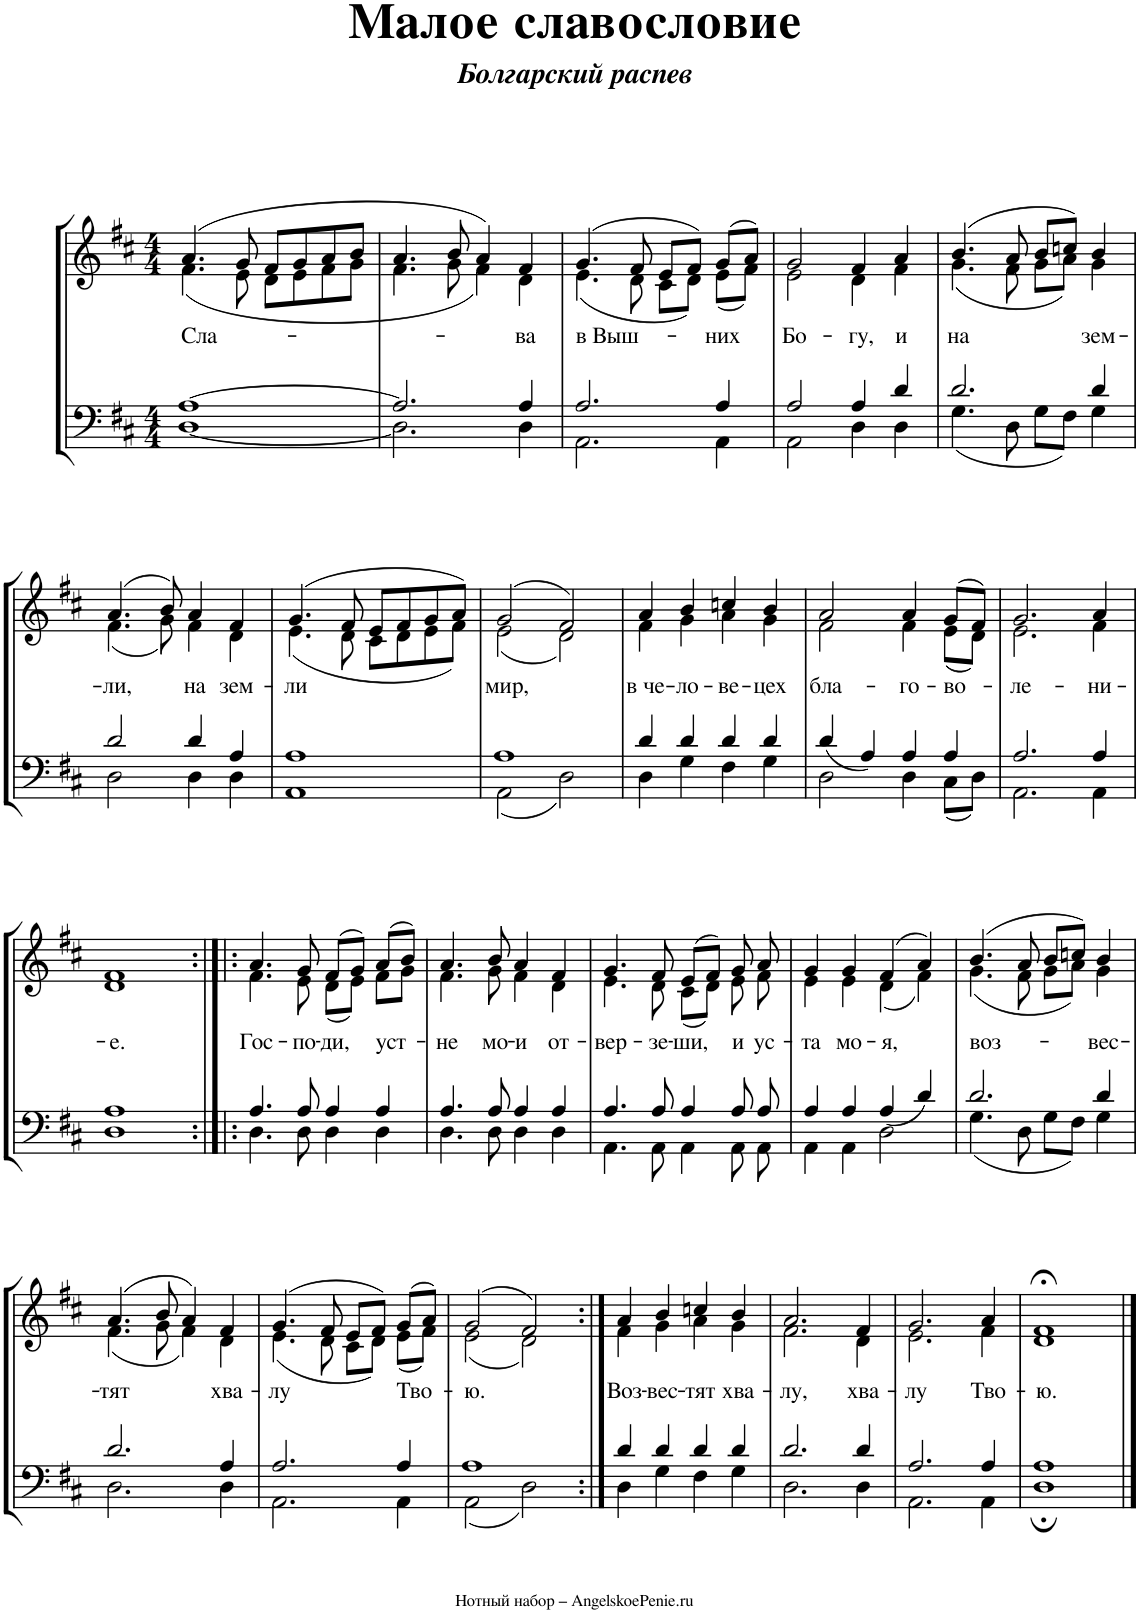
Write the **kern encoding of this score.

**kern	**kern	**text
*part1	*part1	*part1
*staff2	*staff1	*staff1
*I"Piano	*	*
*I'Pno.	*	*
*clefF4	*clefG2	*
*k[f#c#]	*k[f#c#]	*
*M4/4	*M4/4	*
=1	=1	=1
*^	*^	*
*	*^	*	*	*
!	!	!	!	!	!LO:LY:b
1ryy	[1A	[1D	(4.a/	(4.f#\	Сла-
.	.	.	8g/	8e\	.
.	.	.	8f#/L	8d\L	.
.	.	.	8g/	8e\	.
.	.	.	8a/	8f#\	.
.	.	.	8b/J	8g\J	.
=2	=2	=2	=2	=2	=2
1ryy	2.A/]	2.D\]	4.a/	4.f#\	.
.	.	.	8b/	8g\	.
.	.	.	4a/)	4f#\)	.
!	!	!	!	!	!LO:LY:b
.	4A/	4D\	4f#/	4d\	-ва
=3	=3	=3	=3	=3	=3
!	!	!	!	!	!LO:LY:b
1ryy	2.A/	2.AA\	(4.g/	(4.e\	в Выш-
.	.	.	8f#/	8d\	.
.	.	.	8e/L	8c#\L	.
.	.	.	8f#/J)	8d\J)	.
!	!	!	!	!	!LO:LY:b
.	4A/	4AA\	(8g/L	(8e\L	-них
.	.	.	8a/J)	8f#\J)	.
=4	=4	=4	=4	=4	=4
!	!	!	!	!	!LO:LY:b
1ryy	2A/	2AA\	2g/	2e\	Бо-
!	!	!	!	!	!LO:LY:b
.	4A/	4D\	4f#/	4d\	-гу,
!	!	!	!	!	!LO:LY:b
.	4d/	4D\	4a/	4f#\	и
=5	=5	=5	=5	=5	=5
!	!	!	!	!	!LO:LY:b
1ryy	2.d/	4.G\	(4.b/	(4.g\	на
.	.	8D\	8a/	8f#\	.
.	.	8G\L	8b/L	8g\L	.
.	.	8F#\J	8ccn/J)	8a\J)	.
!	!	!	!	!	!LO:LY:b
.	4d/	4G\	4b/	4g\	зем-
!!LO:LB:g=z	!!
=6	=6	=6	=6	=6	=6
!	!	!	!	!	!LO:LY:b
1ryy	2d/	2D\	(4.a/	(4.f#\	-ли,
.	.	.	8b/)	8g\)	.
!	!	!	!	!	!LO:LY:b
.	4d/	4D\	4a/	4f#\	на
!	!	!	!	!	!LO:LY:b
.	4A/	4D\	4f#/	4d\	зем-
=7	=7	=7	=7	=7	=7
!	!	!	!	!	!LO:LY:b
1ryy	1A	1AA	(4.g/	(4.e\	-ли
.	.	.	8f#/	8d\	.
.	.	.	8e/L	8c#\L	.
.	.	.	8f#/	8d\	.
.	.	.	8g/	8e\	.
.	.	.	8a/J)	8f#\J)	.
=8	=8	=8	=8	=8	=8
!	!	!	!	!	!LO:LY:b
1ryy	1A	2AA\	(2g/	(2e\	мир,
.	.	2D\	2f#/)	2d\)	.
=9	=9	=9	=9	=9	=9
!	!	!	!	!	!LO:LY:b
1ryy	4d/	4D\	4a/	4f#\	в че-
!	!	!	!	!	!LO:LY:b
.	4d/	4G\	4b/	4g\	-ло-
!	!	!	!	!	!LO:LY:b
.	4d/	4F#\	4ccn/	4a\	-ве-
!	!	!	!	!	!LO:LY:b
.	4d/	4G\	4b/	4g\	-цех
=10	=10	=10	=10	=10	=10
!	!	!	!	!	!LO:LY:b
1ryy	4d/	2D\	2a/	2f#\	бла-
.	4A/	.	.	.	.
!	!	!	!	!	!LO:LY:b
.	4A/	4D\	4a/	4f#\	-го-
!	!	!	!	!	!LO:LY:b
.	4A/	8C#\L	(8g/L	(8e\L	-во-
.	.	8D\J	8f#/J)	8d\J)	.
=11	=11	=11	=11	=11	=11
!	!	!	!	!	!LO:LY:b
1ryy	2.A/	2.AA\	2.g/	2.e\	-ле-
!	!	!	!	!	!LO:LY:b
.	4A/	4AA\	4a/	4f#\	-ни-
!!LO:LB:g=z	!!
=12	=12	=12	=12	=12	=12
!	!	!	!	!	!LO:LY:b
1ryy	1A	1D	1f#	1d	-е.
=13:|!|:	=13:|!|:	=13:|!|:	=13:|!|:	=13:|!|:	=13:|!|:
!	!	!	!	!	!LO:LY:b
1ryy	4.A/	4.D\	4.a/	4.f#\	Гос-
!	!	!	!	!	!LO:LY:b
.	8A/	8D\	8g/	8e\	-по-
!	!	!	!	!	!LO:LY:b
.	4A/	4D\	(8f#/L	(8d\L	-ди,
.	.	.	8g/J)	8e\J)	.
!	!	!	!	!	!LO:LY:b
.	4A/	4D\	(8a/L	8f#\L	уст-
.	.	.	8b/J)	8g\J	.
=14	=14	=14	=14	=14	=14
!	!	!	!	!	!LO:LY:b
1ryy	4.A/	4.D\	4.a/	4.f#\	-не
!	!	!	!	!	!LO:LY:b
.	8A/	8D\	8b/	8g\	мо-
!	!	!	!	!	!LO:LY:b
.	4A/	4D\	4a/	4f#\	-и
!	!	!	!	!	!LO:LY:b
.	4A/	4D\	4f#/	4d\	от-
=15	=15	=15	=15	=15	=15
!	!	!	!	!	!LO:LY:b
1ryy	4.A/	4.AA\	4.g/	4.e\	-вер-
!	!	!	!	!	!LO:LY:b
.	8A/	8AA\	8f#/	8d\	-зе-
!	!	!	!	!	!LO:LY:b
.	4A/	4AA\	(8e/L	(8c#\L	-ши,
.	.	.	8f#/J)	8d\J)	.
!	!	!	!	!	!LO:LY:b
.	8A/	8AA\	8g/	8e\	и
!	!	!	!	!	!LO:LY:b
.	8A/	8AA\	8a/	8f#\	ус-
=16	=16	=16	=16	=16	=16
!	!	!	!	!	!LO:LY:b
1ryy	4A/	4AA\	4g/	4e\	-та
!	!	!	!	!	!LO:LY:b
.	4A/	4AA\	4g/	4e\	мо-
!	!	!	!	!	!LO:LY:b
.	4A/	2D\	(4f#/	(4d\	-я,
.	4d/	.	4a/)	4f#\)	.
=17	=17	=17	=17	=17	=17
!	!	!	!	!	!LO:LY:b
1ryy	2.d/	4.G\	(4.b/	(4.g\	воз-
.	.	8D\	8a/	8f#\	.
.	.	8G\L	8b/L	8g\L	.
.	.	8F#\J	8ccn/J)	8a\J)	.
!	!	!	!	!	!LO:LY:b
.	4d/	4G\	4b/	4g\	-вес-
!!LO:LB:g=z	!!
=18	=18	=18	=18	=18	=18
!	!	!	!	!	!LO:LY:b
1ryy	2.d/	2.D\	(4.a/	(4.f#\	-тят
.	.	.	8b/	8g\	.
.	.	.	4a/)	4f#\)	.
!	!	!	!	!	!LO:LY:b
.	4A/	4D\	4f#/	4d\	хва-
=19	=19	=19	=19	=19	=19
!	!	!	!	!	!LO:LY:b
1ryy	2.A/	2.AA\	(4.g/	(4.e\	-лу
.	.	.	8f#/	8d\	.
.	.	.	8e/L	8c#\L	.
.	.	.	8f#/J)	8d\J)	.
!	!	!	!	!	!LO:LY:b
.	4A/	4AA\	(8g/L	(8e\L	Тво-
.	.	.	8a/J)	8f#\J)	.
=20	=20	=20	=20	=20	=20
!	!	!	!	!	!LO:LY:b
1ryy	1A	2AA\	(2g/	(2e\	-ю.
.	.	2D\	2f#/)	2d\)	.
=21:|!	=21:|!	=21:|!	=21:|!	=21:|!	=21:|!
!	!	!	!	!	!LO:LY:b
1ryy	4d/	4D\	4a/	4f#\	Воз-
!	!	!	!	!	!LO:LY:b
.	4d/	4G\	4b/	4g\	-вес-
!	!	!	!	!	!LO:LY:b
.	4d/	4F#\	4ccn/	4a\	-тят
!	!	!	!	!	!LO:LY:b
.	4d/	4G\	4b/	4g\	хва-
=22	=22	=22	=22	=22	=22
!	!	!	!	!	!LO:LY:b
1ryy	2.d/	2.D\	2.a/	2.f#\	-лу,
!	!	!	!	!	!LO:LY:b
.	4d/	4D\	4f#/	4d\	хва-
=23	=23	=23	=23	=23	=23
!	!	!	!	!	!LO:LY:b
1ryy	2.A/	2.AA\	2.g/	2.e\	-лу
!	!	!	!	!	!LO:LY:b
.	4A/	4AA\	4a/	4f#\	Тво-
=24	=24	=24	=24	=24	=24
!	!	!	!	!	!LO:LY:b
1ryy	1A	1D;	1f#;<	1d	-ю.
*v	*v	*v	*	*	*
*	*v	*v	*
==	==	==
*-	*-	*-
